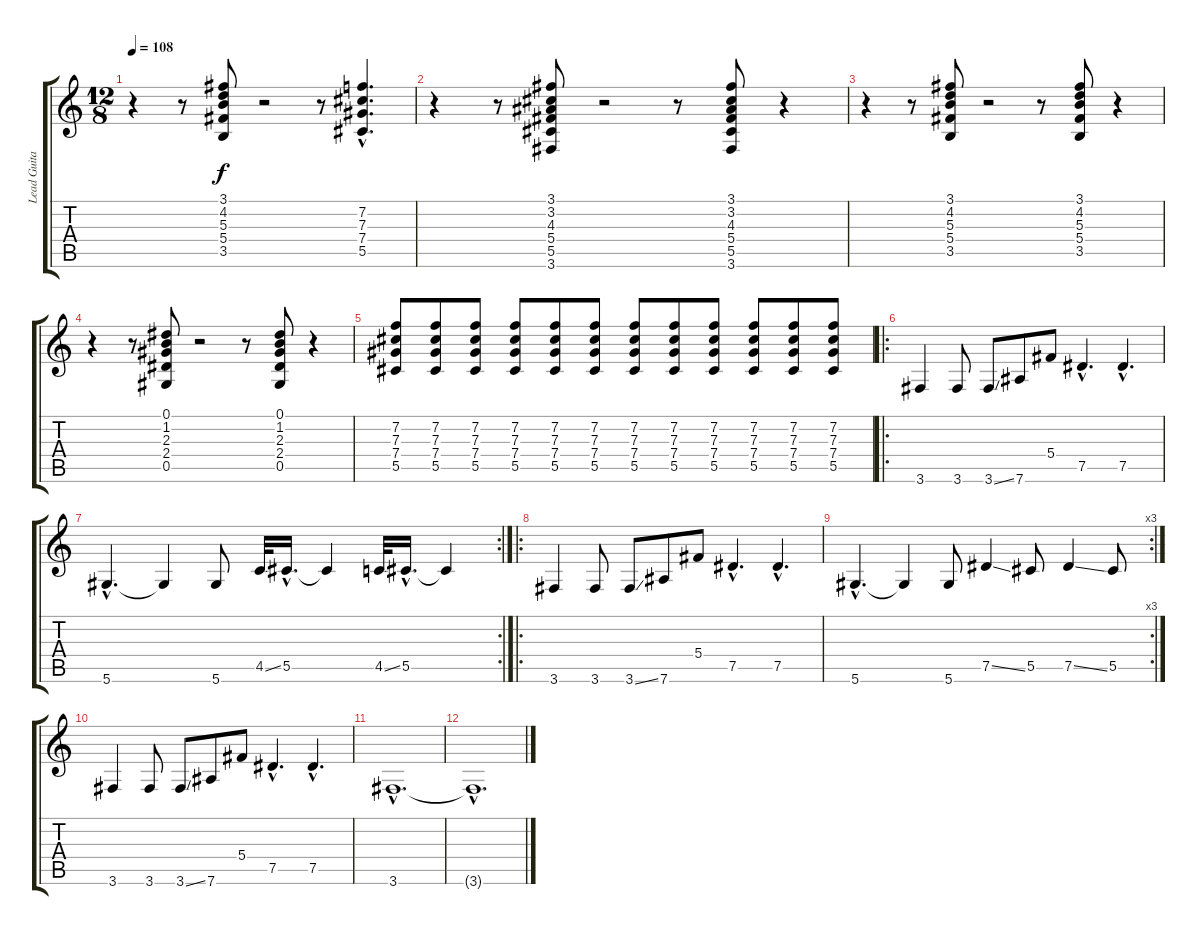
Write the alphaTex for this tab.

\track ("Lead Guitar (Slash)" "Lead Guita") {instrument electricguitarclean}
\staff {score tabs}
\tuning (Eb4 Bb3 Gb3 Db3 Ab2 Eb2) {hide}
\ts (12 8)
\tempo 108
\clef g2
\ks c
r.4{dy f} r.8 (3.1 4.2 5.3 5.4 3.5).8 r.2 r.8 (7.2{hac} 7.3{hac} 7.4{hac} 5.5{hac}).4{d} |
r.4 r.8 (3.1 3.2 4.3 5.4 5.5 3.6).8 r.2 r.8 (3.1 3.2 4.3 5.4 5.5 3.6).8 r.4 |
r.4 r.8 (3.1 4.2 5.3 5.4 3.5).8 r.2 r.8 (3.1 4.2 5.3 5.4 3.5).8 r.4 |
r.4 r.8 (0.1 1.2 2.3 2.4 0.5).8 r.2 r.8 (0.1 1.2 2.3 2.4 0.5).8 r.4 |
(7.2 7.3 7.4 5.5).8 (7.2 7.3 7.4 5.5).8 (7.2 7.3 7.4 5.5).8 (7.2 7.3 7.4 5.5).8 (7.2 7.3 7.4 5.5).8 (7.2 7.3 7.4 5.5).8 (7.2 7.3 7.4 5.5).8 (7.2 7.3 7.4 5.5).8 (7.2 7.3 7.4 5.5).8 (7.2 7.3 7.4 5.5).8 (7.2 7.3 7.4 5.5).8 (7.2 7.3 7.4 5.5).8 |
\ro
3.6.4{volume 16 instrument overdrivenguitar} 3.6.8 3.6{ss}.8 7.6.8 5.4.8 7.5{hac}.4{d} 7.5{hac}.4{d} |
\rc 2
5.6{hac}.4{d} 5.6{t}.4 5.6.8 4.5{ss}.32 5.5{hac}.16{d} 5.5{t}.4 4.5{ss}.32 5.5{hac}.16{d} 5.5{t}.4 |
\ro
3.6.4 3.6.8 3.6{ss}.8 7.6.8 5.4.8 7.5{hac}.4{d} 7.5{hac}.4{d} |
\rc 3
5.6{hac}.4{d} 5.6{t}.4 5.6.8 7.5{ss}.4 5.5.8 7.5{ss}.4 5.5.8 |
3.6.4 3.6.8 3.6{ss}.8 7.6.8 5.4.8 7.5{hac}.4{d} 7.5{hac}.4{d} |
3.6{hac}.1{d volume 8} |
3.6{hac t}.1{d volume 6}
